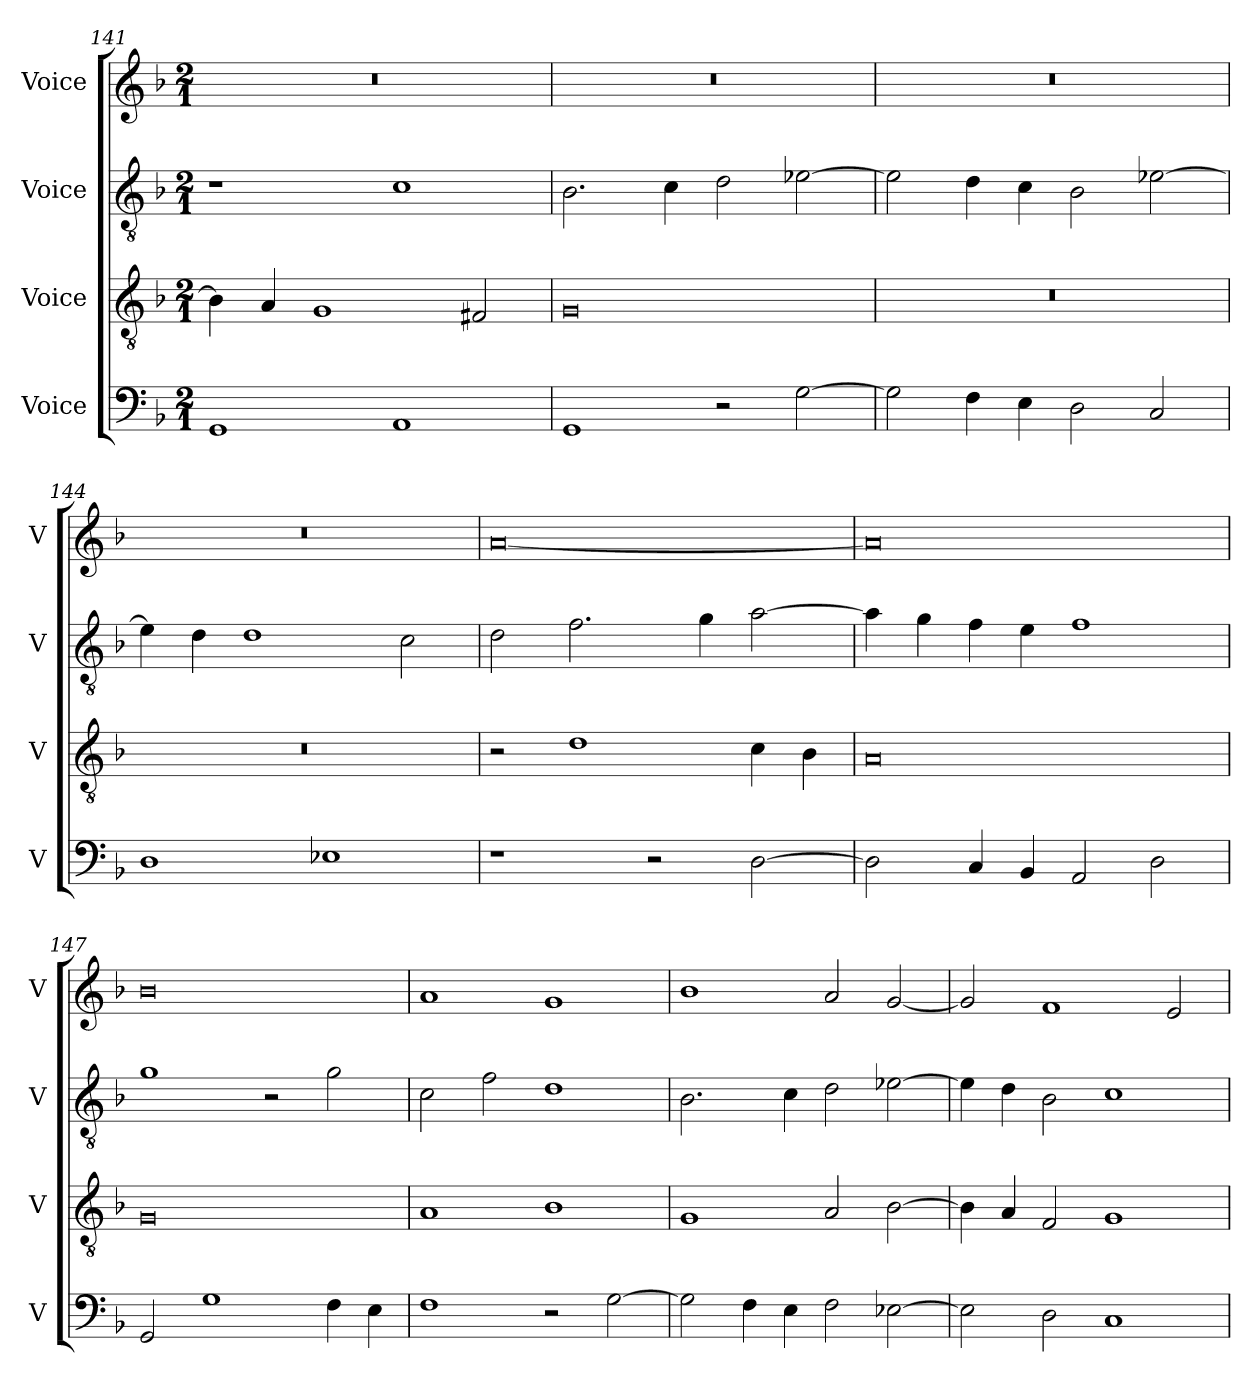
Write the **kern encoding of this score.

**kern	**kern	**kern	**kern
*part4	*part3	*part2	*part1
*staff4	*staff3	*staff2	*staff1
*I"Voice	*I"Voice	*I"Voice	*I"Voice
*I'V	*I'V	*I'V	*I'V
*clefF4	*clefGv2	*clefGv2	*clefG2
*k[b-]	*k[b-]	*k[b-]	*k[b-]
*M2/1	*M2/1	*M2/1	*M2/1
=141	=141	=141	=141
1GG	4B-\]	1r	0r
.	4A/	.	.
.	1G	.	.
1AA	.	1c	.
.	2F#X/	.	.
!!LO:LB:g=z
=142	=142	=142	=142
1GG	0G	2.B-\	0r
.	.	4c\	.
2r	.	2d\	.
[2G\	.	[2e-X\	.
=143	=143	=143	=143
2G\]	0r	2e-\]	0r
4F\	.	4d\	.
4E\	.	4c\	.
2D\	.	2B-\	.
2C/	.	[2e-X\	.
=144	=144	=144	=144
1D	0r	4e-\]	0r
.	.	4d\	.
.	.	1d	.
1E-X	.	.	.
.	.	2c\	.
=145	=145	=145	=145
1r	2r	2d\	[0a
.	1d	2.f\	.
2r	.	.	.
.	.	4g\	.
[2D\	4c\	[2a\	.
.	4B-\	.	.
!!LO:LB:g=z
=146	=146	=146	=146
2D\]	0A	4a\]	0a]
.	.	4g\	.
4C/	.	4f\	.
4BB-/	.	4e\	.
2AA/	.	1f	.
2D\	.	.	.
=147	=147	=147	=147
2GG/	0G	1g	0b-
1G	.	.	.
.	.	2r	.
4F\	.	2g\	.
4E\	.	.	.
=148	=148	=148	=148
1F	1A	2c\	1a
.	.	2f\	.
2r	1B-	1d	1g
[2G\	.	.	.
!!LO:PB:g=z
=149	=149	=149	=149
2G\]	1G	2.B-\	1b-
4F\	.	.	.
4E\	.	4c\	.
2F\	2A/	2d\	2a/
[2E-X\	[2B-\	[2e-X\	[2g/
=150	=150	=150	=150
2E-\]	4B-\]	4e-\]	2g/]
.	4A/	4d\	.
2D\	2F/	2B-\	1f
1C	1G	1c	.
.	.	.	2e/
=	=	=	=
*-	*-	*-	*-
